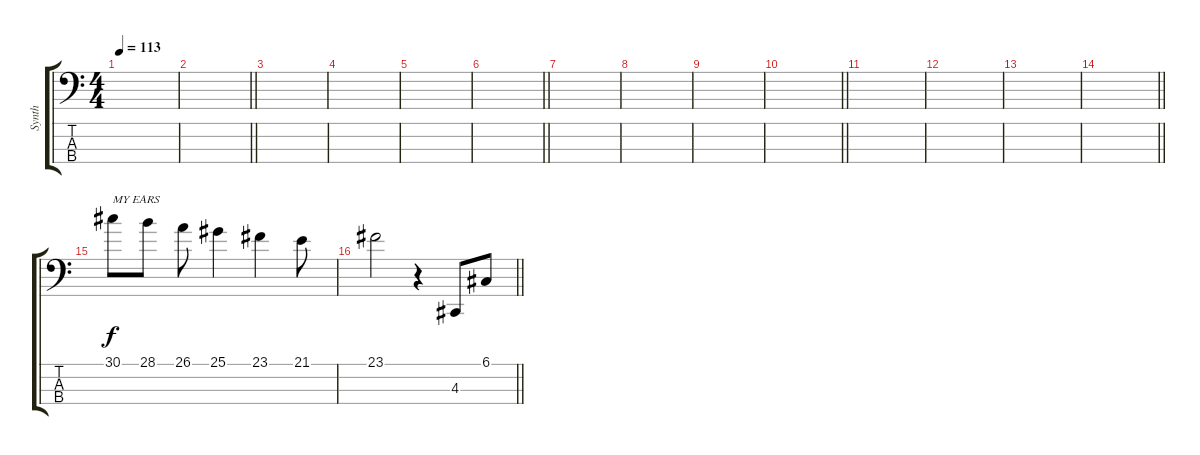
\track ("Synth" "Synth") {instrument lead5charang}
\staff {score tabs}
\tuning (G2 D2 A1 E1) {hide}
\ts (4 4)
\tempo 113
\clef f4
\ks c
|
\barLineRight lightlight
|
\section ("" "")
|
|
|
\barLineRight lightlight
|
\section ("" "")
|
|
|
\barLineRight lightlight
|
\section ("" "")
|
|
|
\barLineRight lightlight
|
\section ("" "")
30.1.8{txt "MY EARS"} 28.1.8 26.1.8 25.1.4 23.1.4 21.1.8 |
\barLineRight lightlight
23.1.2 r.4 4.3.8 6.1.8
